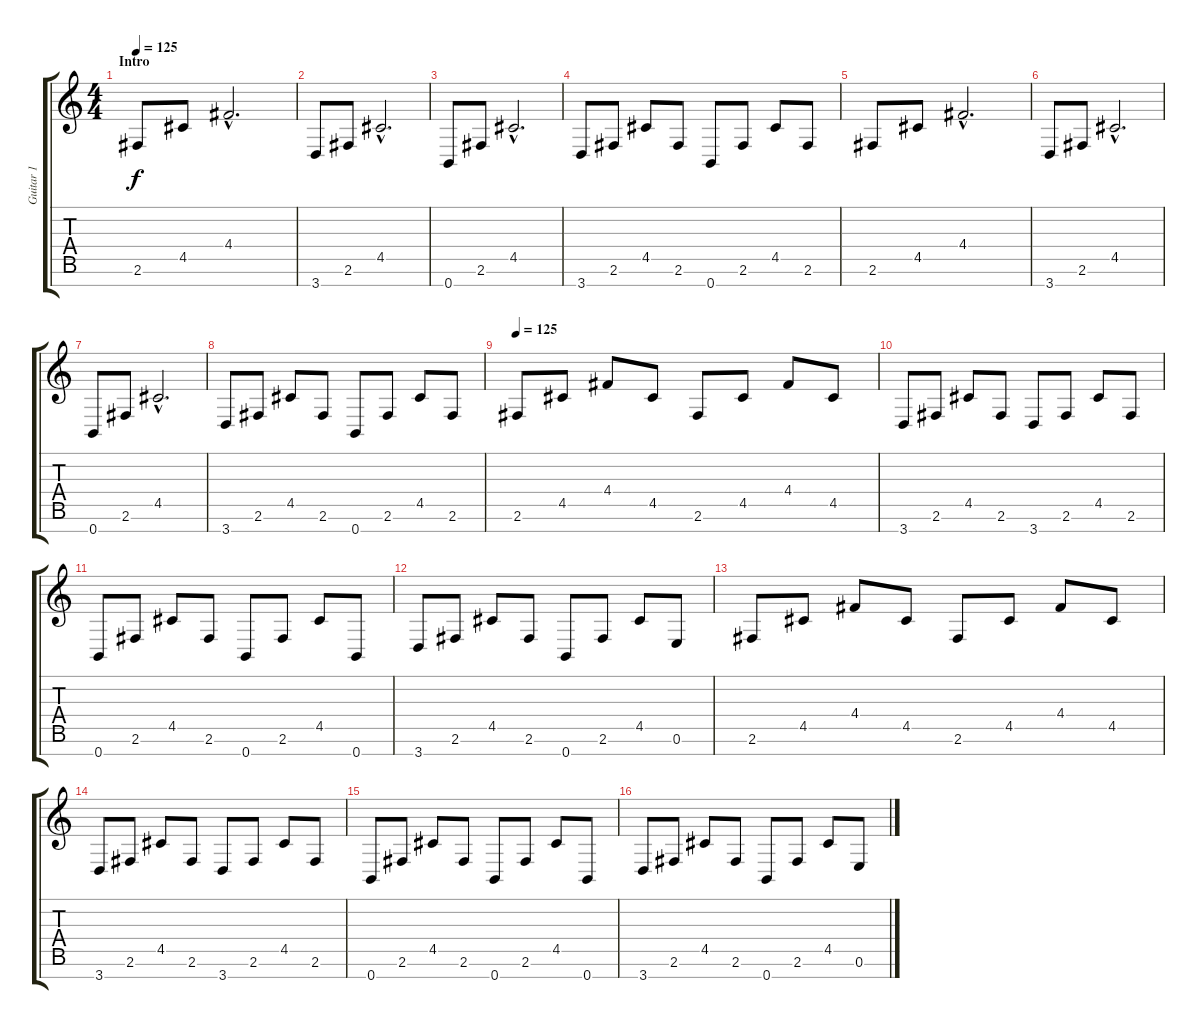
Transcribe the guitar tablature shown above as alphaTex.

\track ("Guitar 1" "Guitar 1") {instrument electricguitarclean}
\staff {score tabs}
\tuning (E4 B3 Gb3 D3 A2 E2 B1) {hide}
\ts (4 4)
\section ("" "Intro")
\tempo 125
\clef g2
\ks c
2.6.8{dy f instrument electricguitarclean} 4.5.8 4.4{hac}.2{d} |
3.7.8 2.6.8 4.5{hac}.2{d} |
0.7.8 2.6.8 4.5{hac}.2{d} |
3.7.8 2.6.8 4.5.8 2.6.8 0.7.8 2.6.8 4.5.8 2.6.8 |
2.6.8 4.5.8 4.4{hac}.2{d} |
3.7.8 2.6.8 4.5{hac}.2{d} |
0.7.8 2.6.8 4.5{hac}.2{d} |
3.7.8 2.6.8 4.5.8 2.6.8 0.7.8 2.6.8 4.5.8 2.6.8 |
\tempo 125
2.6.8 4.5.8 4.4.8 4.5.8 2.6.8 4.5.8 4.4.8 4.5.8 |
3.7.8 2.6.8 4.5.8 2.6.8 3.7.8 2.6.8 4.5.8 2.6.8 |
0.7.8 2.6.8 4.5.8 2.6.8 0.7.8 2.6.8 4.5.8 0.7.8 |
3.7.8 2.6.8 4.5.8 2.6.8 0.7.8 2.6.8 4.5.8 0.6.8 |
2.6.8 4.5.8 4.4.8 4.5.8 2.6.8 4.5.8 4.4.8 4.5.8 |
3.7.8 2.6.8 4.5.8 2.6.8 3.7.8 2.6.8 4.5.8 2.6.8 |
0.7.8 2.6.8 4.5.8 2.6.8 0.7.8 2.6.8 4.5.8 0.7.8 |
3.7.8 2.6.8 4.5.8 2.6.8 0.7.8 2.6.8 4.5.8 0.6.8
